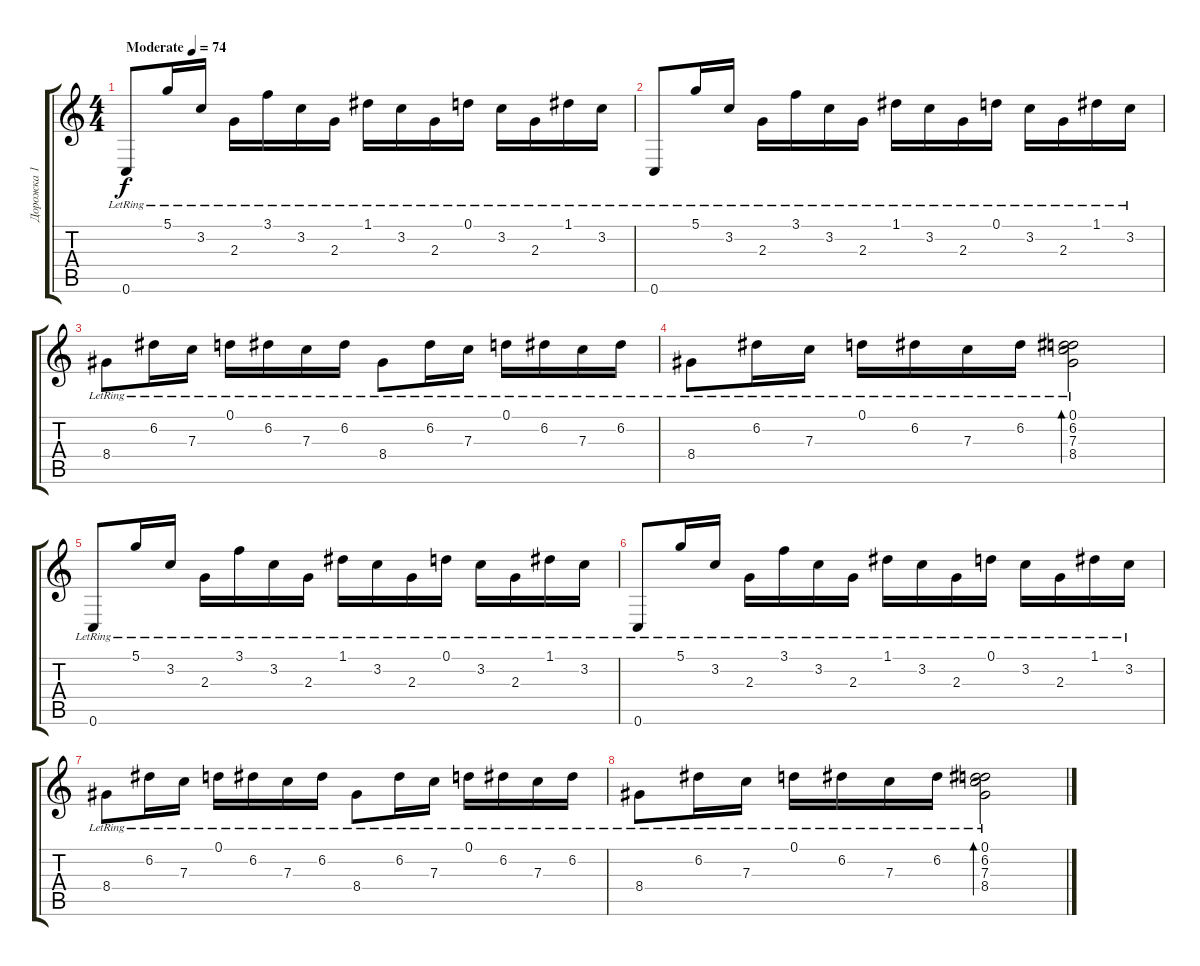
\track ("Дорожка 1" "Дорожка 1") {instrument electricguitarclean}
\staff {score tabs}
\tuning (D4 A3 F3 C3 G2 C2) {hide}
\ts (4 4)
\tempo (74 "Moderate")
\clef g2
\ks c
0.6{lr}.8{dy f instrument electricguitarclean} 5.1{lr}.16 3.2{lr}.16 2.3{lr}.16 3.1{lr}.16 3.2{lr}.16 2.3{lr}.16 1.1{lr}.16 3.2{lr}.16 2.3{lr}.16 0.1{lr}.16 3.2{lr}.16 2.3{lr}.16 1.1{lr}.16 3.2{lr}.16 |
0.6{lr}.8 5.1{lr}.16 3.2{lr}.16 2.3{lr}.16 3.1{lr}.16 3.2{lr}.16 2.3{lr}.16 1.1{lr}.16 3.2{lr}.16 2.3{lr}.16 0.1{lr}.16 3.2{lr}.16 2.3{lr}.16 1.1{lr}.16 3.2{lr}.16 |
8.4{lr}.8 6.2{lr}.16 7.3{lr}.16 0.1{lr}.16 6.2{lr}.16 7.3{lr}.16 6.2{lr}.16 8.4{lr}.8 6.2{lr}.16 7.3{lr}.16 0.1{lr}.16 6.2{lr}.16 7.3{lr}.16 6.2{lr}.16 |
8.4{lr}.8 6.2{lr}.16 7.3{lr}.16 0.1{lr}.16 6.2{lr}.16 7.3{lr}.16 6.2{lr}.16 (0.1{lr} 6.2{lr} 7.3{lr} 8.4{lr}).2{bd 60} |
0.6{lr}.8 5.1{lr}.16 3.2{lr}.16 2.3{lr}.16 3.1{lr}.16 3.2{lr}.16 2.3{lr}.16 1.1{lr}.16 3.2{lr}.16 2.3{lr}.16 0.1{lr}.16 3.2{lr}.16 2.3{lr}.16 1.1{lr}.16 3.2{lr}.16 |
0.6{lr}.8 5.1{lr}.16 3.2{lr}.16 2.3{lr}.16 3.1{lr}.16 3.2{lr}.16 2.3{lr}.16 1.1{lr}.16 3.2{lr}.16 2.3{lr}.16 0.1{lr}.16 3.2{lr}.16 2.3{lr}.16 1.1{lr}.16 3.2{lr}.16 |
8.4{lr}.8 6.2{lr}.16 7.3{lr}.16 0.1{lr}.16 6.2{lr}.16 7.3{lr}.16 6.2{lr}.16 8.4{lr}.8 6.2{lr}.16 7.3{lr}.16 0.1{lr}.16 6.2{lr}.16 7.3{lr}.16 6.2{lr}.16 |
8.4{lr}.8 6.2{lr}.16 7.3{lr}.16 0.1{lr}.16 6.2{lr}.16 7.3{lr}.16 6.2{lr}.16 (0.1{lr} 6.2{lr} 7.3{lr} 8.4{lr}).2{bd 60}
